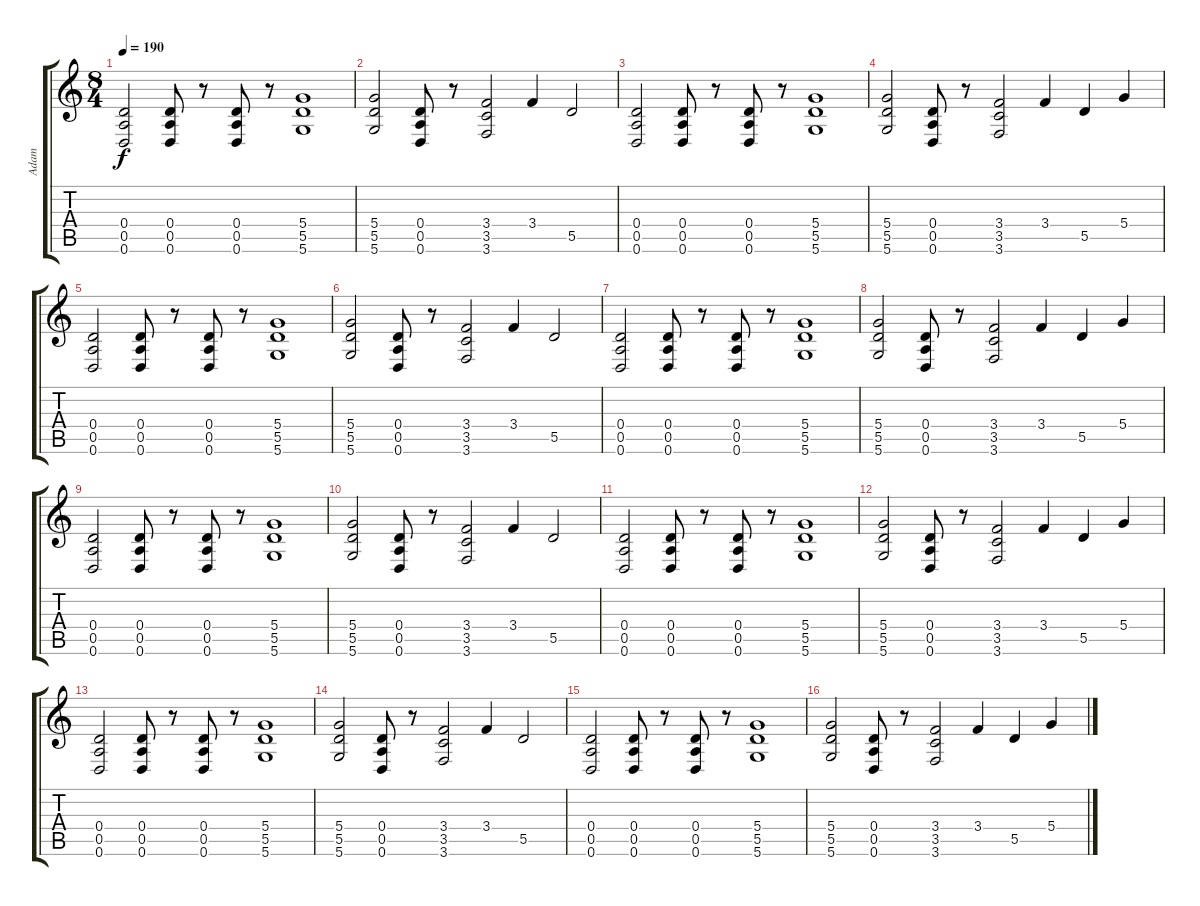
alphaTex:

\track ("Adam" "Adam") {instrument overdrivenguitar}
\staff {score tabs}
\tuning (E4 B3 G3 D3 A2 D2) {hide}
\ts (8 4)
\tempo 190
\clef g2
\ks c
(0.4 0.5 0.6).2{dy f} (0.4 0.5 0.6).8 r.8 (0.4 0.5 0.6).8 r.8 (5.4 5.5 5.6).1 |
(5.4 5.5 5.6).2 (0.4 0.5 0.6).8 r.8 (3.4 3.5 3.6).2 3.4.4 5.5.2 |
(0.4 0.5 0.6).2 (0.4 0.5 0.6).8 r.8 (0.4 0.5 0.6).8 r.8 (5.4 5.5 5.6).1 |
(5.4 5.5 5.6).2 (0.4 0.5 0.6).8 r.8 (3.4 3.5 3.6).2 3.4.4 5.5.4 5.4.4 |
(0.4 0.5 0.6).2 (0.4 0.5 0.6).8 r.8 (0.4 0.5 0.6).8 r.8 (5.4 5.5 5.6).1 |
(5.4 5.5 5.6).2 (0.4 0.5 0.6).8 r.8 (3.4 3.5 3.6).2 3.4.4 5.5.2 |
(0.4 0.5 0.6).2 (0.4 0.5 0.6).8 r.8 (0.4 0.5 0.6).8 r.8 (5.4 5.5 5.6).1 |
(5.4 5.5 5.6).2 (0.4 0.5 0.6).8 r.8 (3.4 3.5 3.6).2 3.4.4 5.5.4 5.4.4 |
(0.4 0.5 0.6).2 (0.4 0.5 0.6).8 r.8 (0.4 0.5 0.6).8 r.8 (5.4 5.5 5.6).1 |
(5.4 5.5 5.6).2 (0.4 0.5 0.6).8 r.8 (3.4 3.5 3.6).2 3.4.4 5.5.2 |
(0.4 0.5 0.6).2 (0.4 0.5 0.6).8 r.8 (0.4 0.5 0.6).8 r.8 (5.4 5.5 5.6).1 |
(5.4 5.5 5.6).2 (0.4 0.5 0.6).8 r.8 (3.4 3.5 3.6).2 3.4.4 5.5.4 5.4.4 |
(0.4 0.5 0.6).2 (0.4 0.5 0.6).8 r.8 (0.4 0.5 0.6).8 r.8 (5.4 5.5 5.6).1 |
(5.4 5.5 5.6).2 (0.4 0.5 0.6).8 r.8 (3.4 3.5 3.6).2 3.4.4 5.5.2 |
(0.4 0.5 0.6).2 (0.4 0.5 0.6).8 r.8 (0.4 0.5 0.6).8 r.8 (5.4 5.5 5.6).1 |
(5.4 5.5 5.6).2 (0.4 0.5 0.6).8 r.8 (3.4 3.5 3.6).2 3.4.4 5.5.4 5.4.4
